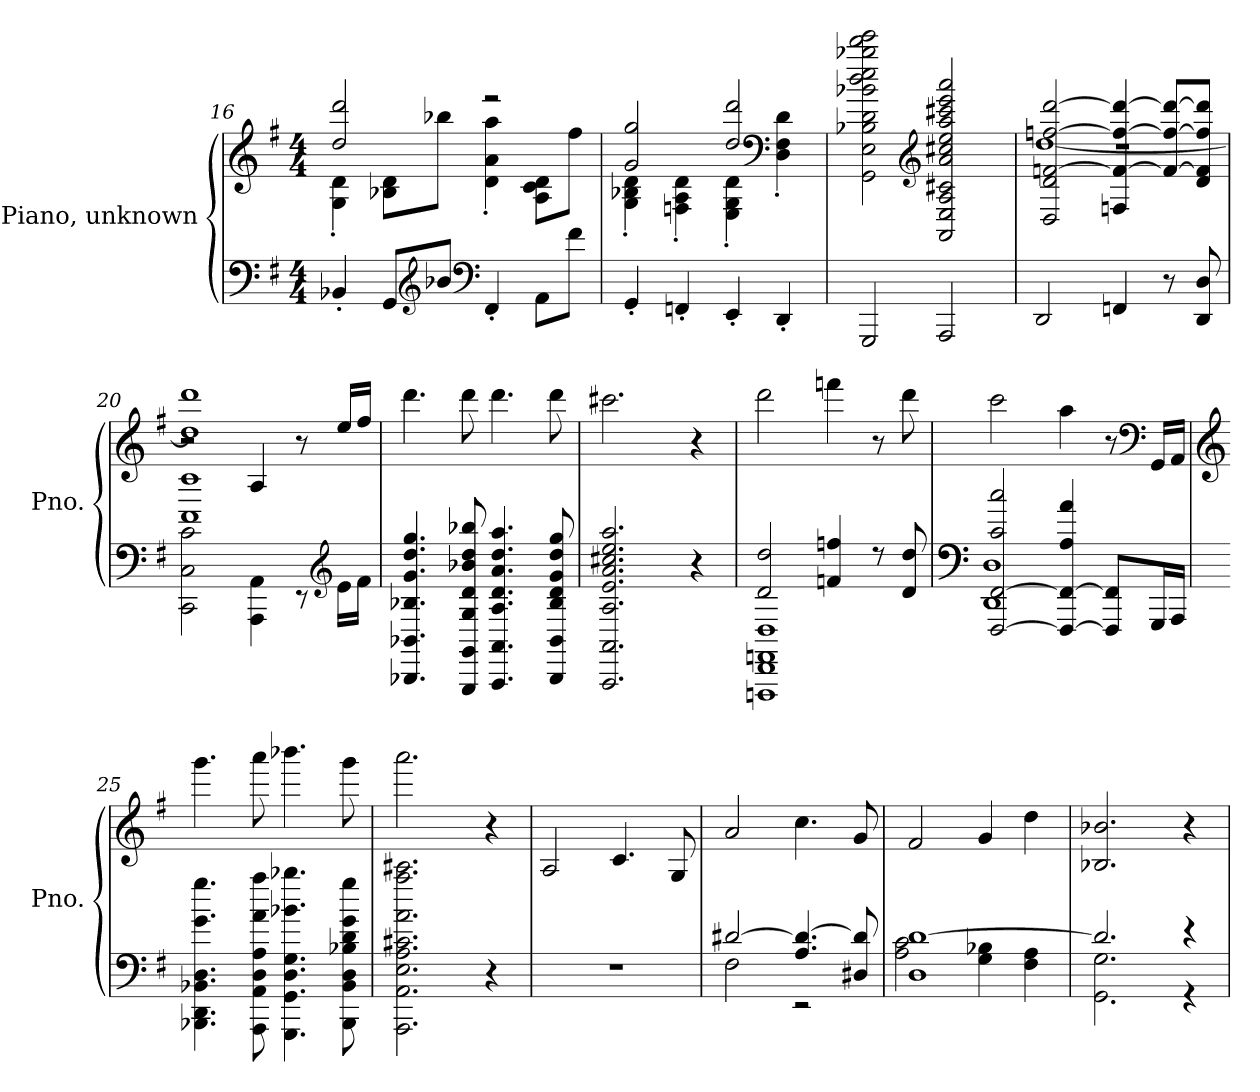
**kern	**kern
*part1	*part1
*staff2	*staff1
*I"Piano, unknown	*
*I'Pno.	*
*clefF4	*clefG2
*k[f#]	*k[f#]
*M4/4	*M4/4
=16	=16
*	*^
4BB-X'/	2dd/ 2ddd/	4G\' 4d\'
8GG/L	.	8B-X\ 8d\L
*clefG2	*	*
8b-X/J	.	8bb-X\J
*clefF4	*	*
4FF#'/	2r	4d\' 4a\' 4aa\'
8AA\L	.	8A\ 8c\ 8d\L
8f#\J	.	8ff#\J
=17	=17	=17
4GG'/	2g/ 2gg/	4G\' 4B-X\' 4d\'
4FFn'/	.	4Fn\' 4A\' 4d\'
4EE'/	2dd/ 2ddd/	4E\' 4G\' 4d\'
*	*clefF4	*
4DD'/	.	4D\' 4F\' 4d\'
*	*v	*v
=18	=18
2GGG/	2GG\ 2E\ 2B-X\ 2d\ 2b-X\ 2dd\ 2ee\ 2bb-X\ 2ddd\ 2eee\
*	*clefG2
2AAA/	2AA/ 2E/ 2A/ 2c#X/ 2a/ 2cc#X/ 2ee/ 2aa/ 2ccc#X/ 2eee/ 2aaa/
!!LO:LB:g=z
=19	=19
*	*^
*	*	*^
2DD/	1r	[1dd	2D/ 2d/ [2fn/ [2ffn/ [2ddd/
4FFn/	.	.	4Fn/ 4f/_ 4ff/_ 4ddd/_
8r	.	.	8f/_ 8ff/_ 8ddd/_L
8DD/ 8D/	.	.	8d/ 8f/] 8ff/] 8ddd/]J
=20	=20	=20	=20
*^	*	*	*
1f# 1ff#	2CC\ 2C\ 2c\	1ddd	1dd]	2r
.	4AAA\ 4AA\	.	.	4A/
.	8r	.	.	8r
*clefG2	*	*	*	*
.	16e\LL	.	.	16ee/LL
.	16f#\JJ	.	.	16ff#/JJ
*v	*v	*	*	*
*	*v	*v	*v
=21	=21
4.BBB-X/ 4.BB-X/ 4.B-X/ 4.g/ 4.dd/ 4.gg/	4.ddd\
8GGG/ 8GG/ 8G/ 8d/ 8b-X/ 8dd/ 8bb-X/	8ddd\
4.AAA/ 4.AA/ 4.A/ 4.d/ 4.a/ 4.dd/ 4.aa/	4.ddd\
8BBB-/ 8BB-/ 8B-/ 8d/ 8g/ 8dd/ 8gg/	8ddd\
=22	=22
2.AAA/ 2.AA/ 2.A/ 2.e/ 2.a/ 2.cc#X/ 2.ee/ 2.aa/	2.ccc#X\
4r	4r
=23	=23
*^	*
2d/ 2dd/	1FFFn 1DD 1FFn 1D	2ddd\
4fn/ 4ffn/	.	4fffn\
8r	.	8r
8d/ 8dd/	.	8ddd\
!!LO:LB:g=z
=24	=24	=24
*clefF4	*	*
[2FFF#/ [2FF#/ 2c/ 2cc/	1DD 1D	2ccc\
4FFF#/_ 4FF#/_ 4A/ 4a/	.	4aa\
8FFF#/] 8FF#/]L	.	8r
*	*	*clefF4
16GGG/L	.	16GG/LL
16AAA/JJ	.	16AA/JJ
*v	*v	*
=25	=25
*	*clefG2
4.BBB-X\ 4.DD\ 4.BB-X\ 4.D\ 4.g\ 4.gg\	4.ggg\
8AAA\ 8AA\ 8D\ 8A\ 8a\ 8aa\	8aaa\
4.GGG\ 4.GG\ 4.D\ 4.G\ 4.b-X\ 4.bb-X\	4.bbb-X\
8BBB-\ 8BB-\ 8D\ 8B-X\ 8d\ 8g\ 8gg\	8ggg\
=26	=26
2.AAA\ 2.AA\ 2.E\ 2.A\ 2.c#X\ 2.a\ 2.aa\ 2.ccc#X\	2.aaa\
4r	4r
=27	=27
1r	2A/
.	4.c/
.	8G/
=28	=28
*^	*
[2d#X/	2F#\	2a/
4.A/ 4.d#/_	2r	4.cc\
8D#X/ 8d#/]	.	8g/
=29	=29	=29
1D [1d	2A\ 2c\	2f#/
.	4G\ 4B-X\	4g/
.	4F#\ 4A\	4dd\
=30	=30	=30
2.d/]	2.GG\ 2.G\	2.B-X/ 2.b-X/
4r	4r	4r
*v	*v	*
=	=
*-	*-
